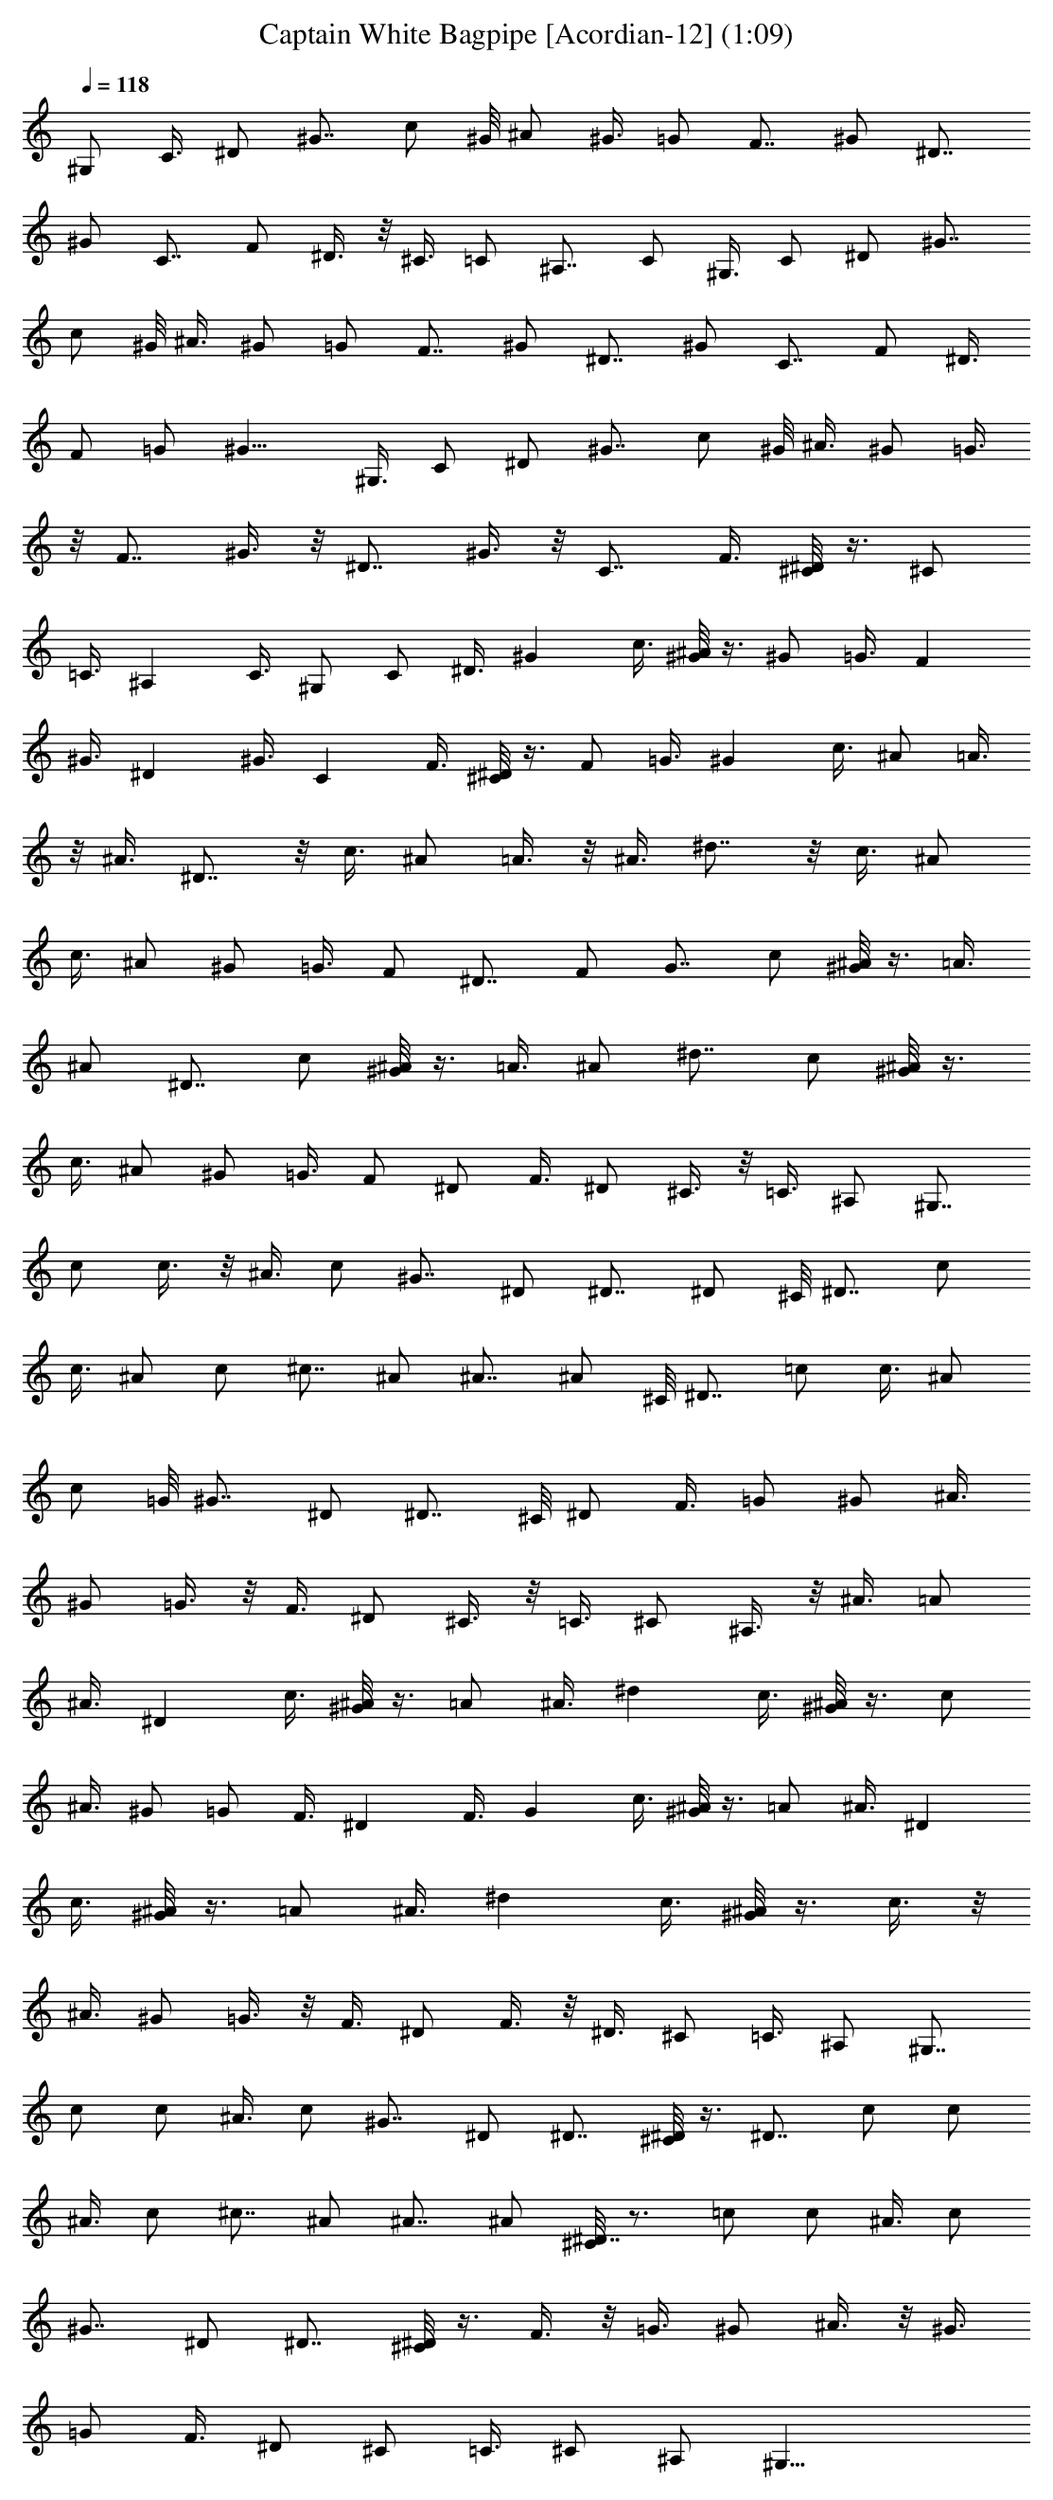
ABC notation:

X:1
T: Captain White Bagpipe [Acordian-12] (1:09)
L: 1/4
Q: 118
K: C
^G,/2 C3/8 ^D/2 ^G7/8 [c/2z3/8] ^G/8 ^A/2 ^G3/8 =G/2 F7/8 ^G/2 ^D7/8
^G/2 C7/8 F/2 ^D3/8 z/8 ^C3/8 =C/2 ^A,7/8 C/2 ^G,3/8 C/2 ^D/2 ^G7/8
[c/2z3/8] ^G/8 ^A3/8 ^G/2 =G/2 F7/8 ^G/2 ^D7/8 ^G/2 C7/8 F/2 ^D3/8
F/2 =G/2 ^G11/8 ^G,3/8 C/2 ^D/2 ^G7/8 [c/2z3/8] ^G/8 ^A3/8 ^G/2 =G3/8
z/8 F7/8 ^G3/8 z/8 ^D7/8 ^G3/8 z/8 C7/8 F3/8 [^C/8^D/2] z3/8 ^C/2
=C3/8 ^A, C3/8 ^G,/2 C/2 ^D3/8 ^G c3/8 [^G/8^A/2] z3/8 ^G/2 =G3/8 F
^G3/8 ^D ^G3/8 C F3/8 [^C/8^D/2] z3/8 F/2 =G3/8 ^G c3/8 ^A/2 =A3/8
z/8 ^A3/8 ^D7/8 z/8 c3/8 ^A/2 =A3/8 z/8 ^A3/8 ^d7/8 z/8 c3/8 ^A/2
c3/8 ^A/2 ^G/2 =G3/8 F/2 ^D7/8 F/2 G7/8 c/2 [^G/8^A/2] z3/8 =A3/8
^A/2 ^D7/8 c/2 [^G/8^A/2] z3/8 =A3/8 ^A/2 ^d7/8 c/2 [^G/8^A/2] z3/8
c3/8 ^A/2 ^G/2 =G3/8 F/2 ^D/2 F3/8 ^D/2 ^C3/8 z/8 =C3/8 ^A,/2 ^G,7/8
c/2 c3/8 z/8 ^A3/8 c/2 ^G7/8 ^D/2 ^D7/8 [^D/2z3/8] ^C/8 ^D7/8 c/2
c3/8 ^A/2 c/2 ^c7/8 ^A/2 ^A7/8 [^A/2z3/8] ^C/8 ^D7/8 =c/2 c3/8 ^A/2
[c/2z3/8] =G/8 ^G7/8 ^D/2 [^D7/8z3/4] ^C/8 ^D/2 F3/8 =G/2 ^G/2 ^A3/8
^G/2 =G3/8 z/8 F3/8 ^D/2 ^C3/8 z/8 =C3/8 ^C/2 ^A,3/8 z/8 ^A3/8 =A/2
^A3/8 ^D c3/8 [^G/8^A/2] z3/8 =A/2 ^A3/8 ^d c3/8 [^G/8^A/2] z3/8 c/2
^A3/8 ^G/2 =G/2 F3/8 ^D F3/8 G c3/8 [^G/8^A/2] z3/8 =A/2 ^A3/8 ^D
c3/8 [^G/8^A/2] z3/8 =A/2 ^A3/8 ^d c3/8 [^G/8^A/2] z3/8 c3/8 z/8
^A3/8 ^G/2 =G3/8 z/8 F3/8 ^D/2 F3/8 z/8 ^D3/8 ^C/2 =C3/8 ^A,/2 ^G,7/8
c/2 c/2 ^A3/8 c/2 ^G7/8 ^D/2 ^D7/8 [^C/8^D/2] z3/8 ^D7/8 c/2 c/2
^A3/8 c/2 ^c7/8 ^A/2 ^A7/8 ^A/2 [^C/8^D7/8] z3/4 =c/2 c/2 ^A3/8 c/2
^G7/8 ^D/2 ^D7/8 [^C/8^D/2] z3/8 F3/8 z/8 =G3/8 ^G/2 ^A3/8 z/8 ^G3/8
=G/2 F3/8 ^D/2 ^C/2 =C3/8 ^C/2 ^A,/2 ^G,29/8
